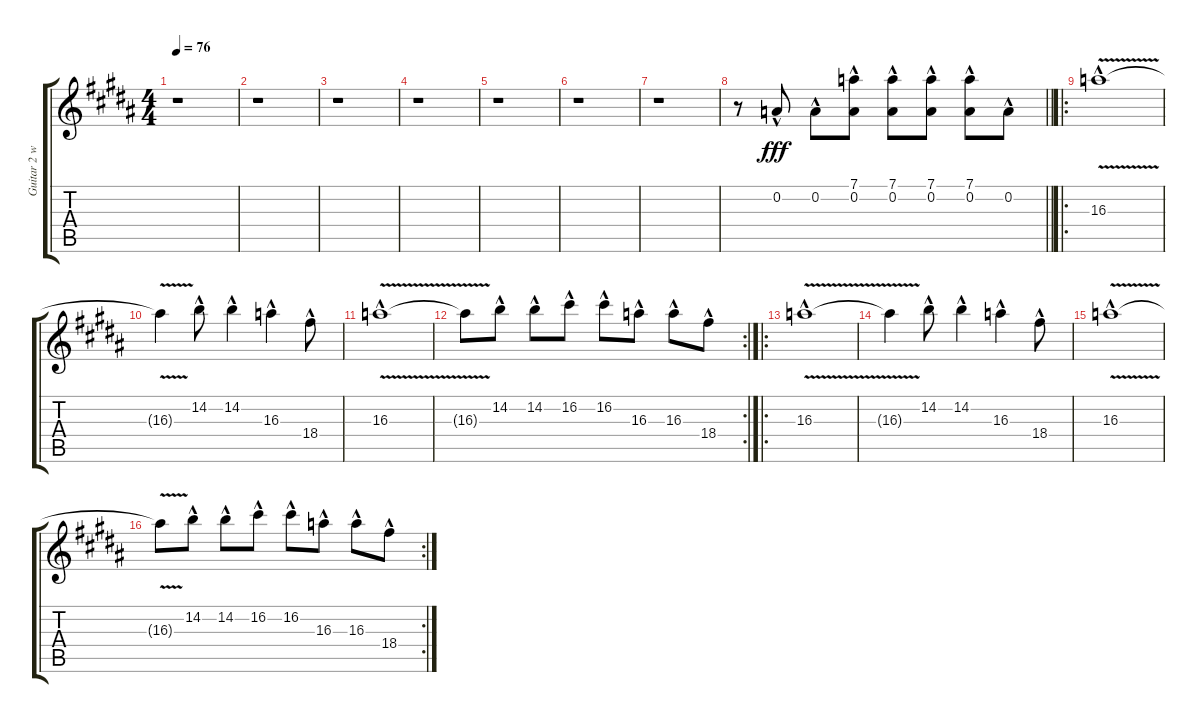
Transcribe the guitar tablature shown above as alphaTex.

\track ("Guitar 2 with Distortion" "Guitar 2 w") {instrument overdrivenguitar}
\staff {score tabs}
\tuning (D4 A3 F3 C3 G2 C2) {hide}
\ts (4 4)
\tempo 76
\clef g2
\ks b
r.1{dy fff} |
r.1 |
r.1 |
r.1 |
r.1 |
r.1 |
r.1 |
\barLineRight lightlight
r.8 0.2{hac}.8 0.2{hac}.8 (7.1{hac} 0.2{hac}).8 (7.1{hac} 0.2{hac}).8 (7.1{hac} 0.2{hac}).8 (7.1{hac} 0.2{hac}).8 0.2{hac}.8 |
\ro
16.3{v hac}.1 |
16.3{t}.4 14.2{hac}.8 14.2{hac}.4 16.3{hac}.4 18.4{hac}.8 |
16.3{v hac}.1 |
\rc 2
16.3{t}.8 14.2{hac}.8 14.2{hac}.8 16.2{hac}.8 16.2{hac}.8 16.3{hac}.8 16.3{hac}.8 18.4{hac}.8 |
\ro
16.3{v hac}.1 |
16.3{t}.4 14.2{hac}.8 14.2{hac}.4 16.3{hac}.4 18.4{hac}.8 |
16.3{v hac}.1 |
\rc 2
16.3{t}.8 14.2{hac}.8 14.2{hac}.8 16.2{hac}.8 16.2{hac}.8 16.3{hac}.8 16.3{hac}.8 18.4{hac}.8
